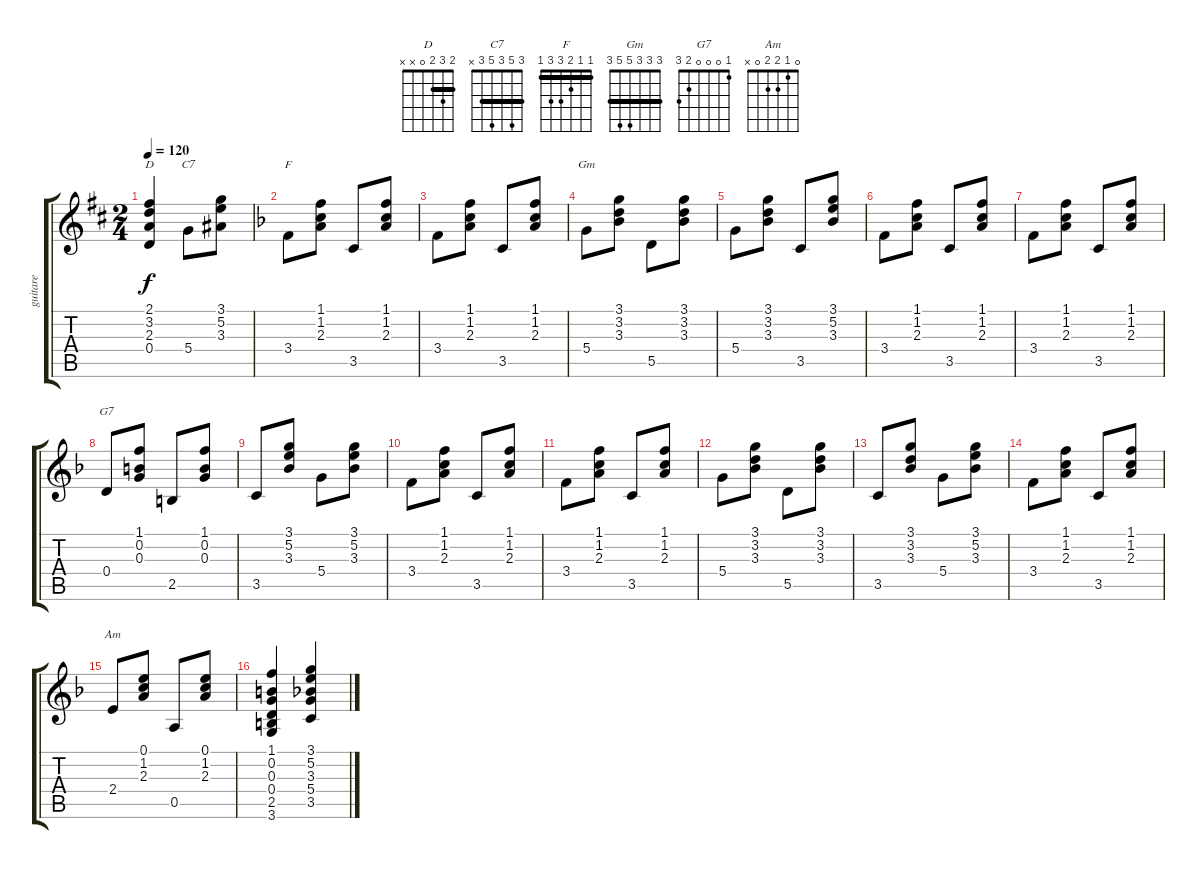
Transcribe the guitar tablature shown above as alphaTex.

\track ("guitare" "guitare") {instrument acousticguitarnylon}
\staff {score tabs}
\tuning (E4 B3 G3 D3 A2 E2) {hide}
\chord ("D" 2 3 2 0 x x) {barre 2}
\chord ("C7" 3 5 3 5 3 x) {barre 3}
\chord ("F" 1 1 2 3 3 1) {barre 1}
\chord ("Gm" 3 3 3 5 5 3) {barre 3}
\chord ("G7" 1 0 0 0 2 3)
\chord ("Am" 0 1 2 2 0 x)
\ts (2 4)
\tempo 120
\clef g2
\ks d
(2.1 3.2 2.3 0.4).4{ch "D" dy f} 5.4.8{ch "C7"} (3.1 5.2 3.3).8 |
\ks f
3.4.8{ch "F"} (1.1 1.2 2.3).8 3.5.8 (1.1 1.2 2.3).8 |
3.4.8 (1.1 1.2 2.3).8 3.5.8 (1.1 1.2 2.3).8 |
5.4.8{ch "Gm"} (3.1 3.2 3.3).8 5.5.8 (3.1 3.2 3.3).8 |
5.4.8 (3.1 3.2 3.3).8 3.5.8 (3.1 5.2 3.3).8 |
3.4.8 (1.1 1.2 2.3).8 3.5.8 (1.1 1.2 2.3).8 |
3.4.8 (1.1 1.2 2.3).8 3.5.8 (1.1 1.2 2.3).8 |
0.4.8{ch "G7"} (1.1 0.2 0.3).8 2.5.8 (1.1 0.2 0.3).8 |
3.5.8 (3.1 5.2 3.3).8 5.4.8 (3.1 5.2 3.3).8 |
3.4.8 (1.1 1.2 2.3).8 3.5.8 (1.1 1.2 2.3).8 |
3.4.8 (1.1 1.2 2.3).8 3.5.8 (1.1 1.2 2.3).8 |
5.4.8 (3.1 3.2 3.3).8 5.5.8 (3.1 3.2 3.3).8 |
3.5.8 (3.1 3.2 3.3).8 5.4.8 (3.1 5.2 3.3).8 |
3.4.8 (1.1 1.2 2.3).8 3.5.8 (1.1 1.2 2.3).8 |
2.4.8{ch "Am"} (0.1 1.2 2.3).8 0.5.8 (0.1 1.2 2.3).8 |
(1.1 0.2 0.3 0.4 2.5 3.6).4 (3.1 5.2 3.3 5.4 3.5).4
